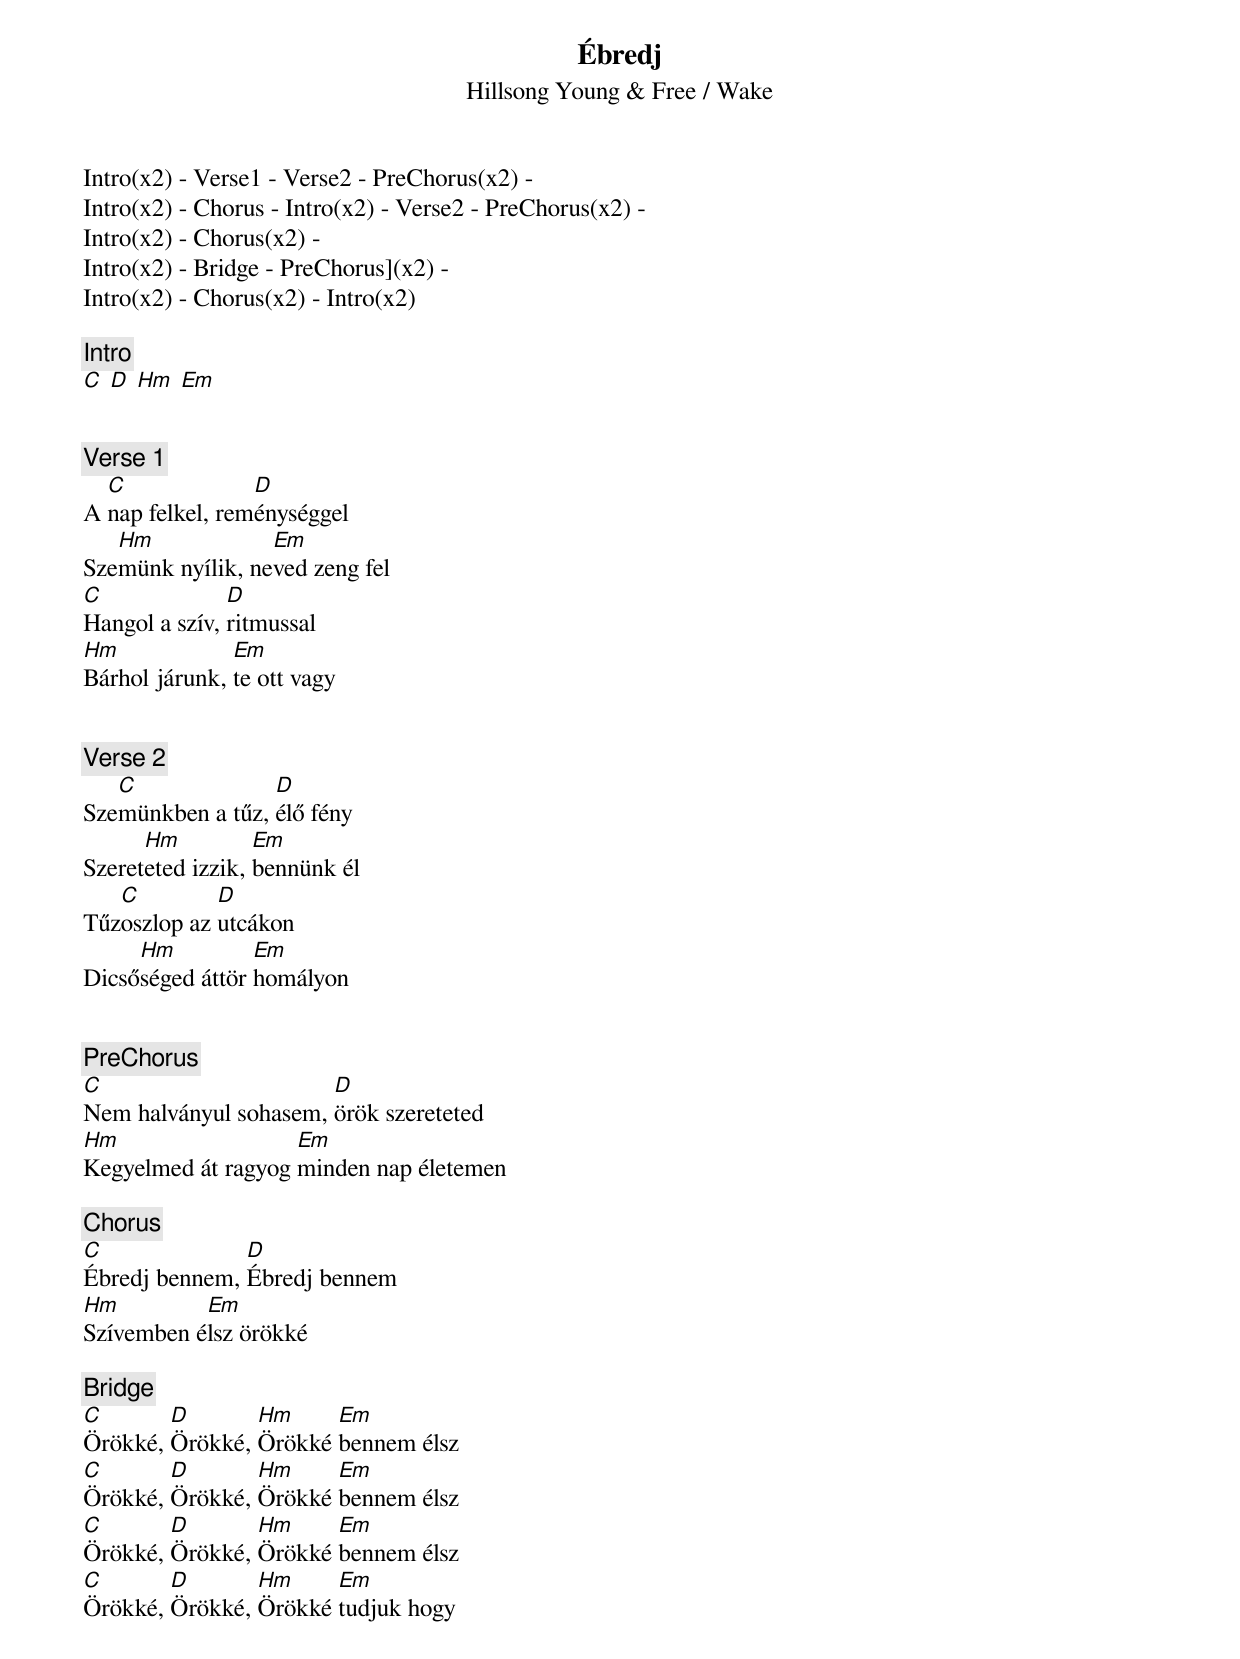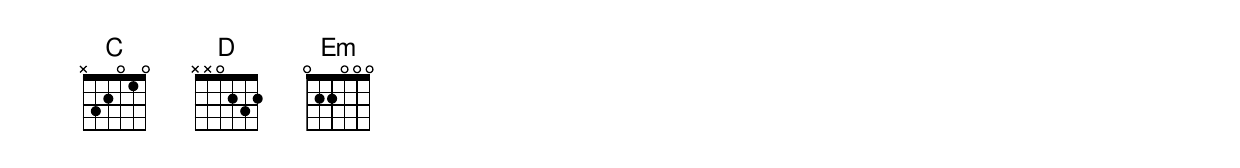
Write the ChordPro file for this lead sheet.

{title: Ébredj}
{subtitle: Hillsong Young & Free / Wake}


Intro(x2) - Verse1 - Verse2 - PreChorus(x2) -
Intro(x2) - Chorus - Intro(x2) - Verse2 - PreChorus(x2) -
Intro(x2) - Chorus(x2) -
Intro(x2) - Bridge - PreChorus](x2) -
Intro(x2) - Chorus(x2) - Intro(x2)

{c:Intro}
[C] [D] [Hm] [Em]


{c:Verse 1}
A [C]nap felkel, rem[D]énységgel
Sze[Hm]münk nyílik, ne[Em]ved zeng fel
[C]Hangol a szív, [D]ritmussal
[Hm]Bárhol járunk, [Em]te ott vagy


{c:Verse 2}
Sze[C]münkben a tűz, [D]élő fény
Szeret[Hm]eted izzik, [Em]bennünk él
Tűz[C]oszlop az [D]utcákon
Dicső[Hm]séged áttör [Em]homályon


{c:PreChorus}
[C]Nem halványul sohasem, [D]örök szereteted
[Hm]Kegyelmed át ragyog [Em]minden nap életemen

{c:Chorus}
[C]Ébredj bennem, [D]Ébredj bennem
[Hm]Szívemben é[Em]lsz örökké

{c:Bridge}
[C]Örökké, [D]Örökké, [Hm]Örökké [Em]bennem élsz
[C]Örökké, [D]Örökké, [Hm]Örökké [Em]bennem élsz
[C]Örökké, [D]Örökké, [Hm]Örökké [Em]bennem élsz
[C]Örökké, [D]Örökké, [Hm]Örökké [Em]tudjuk hogy
